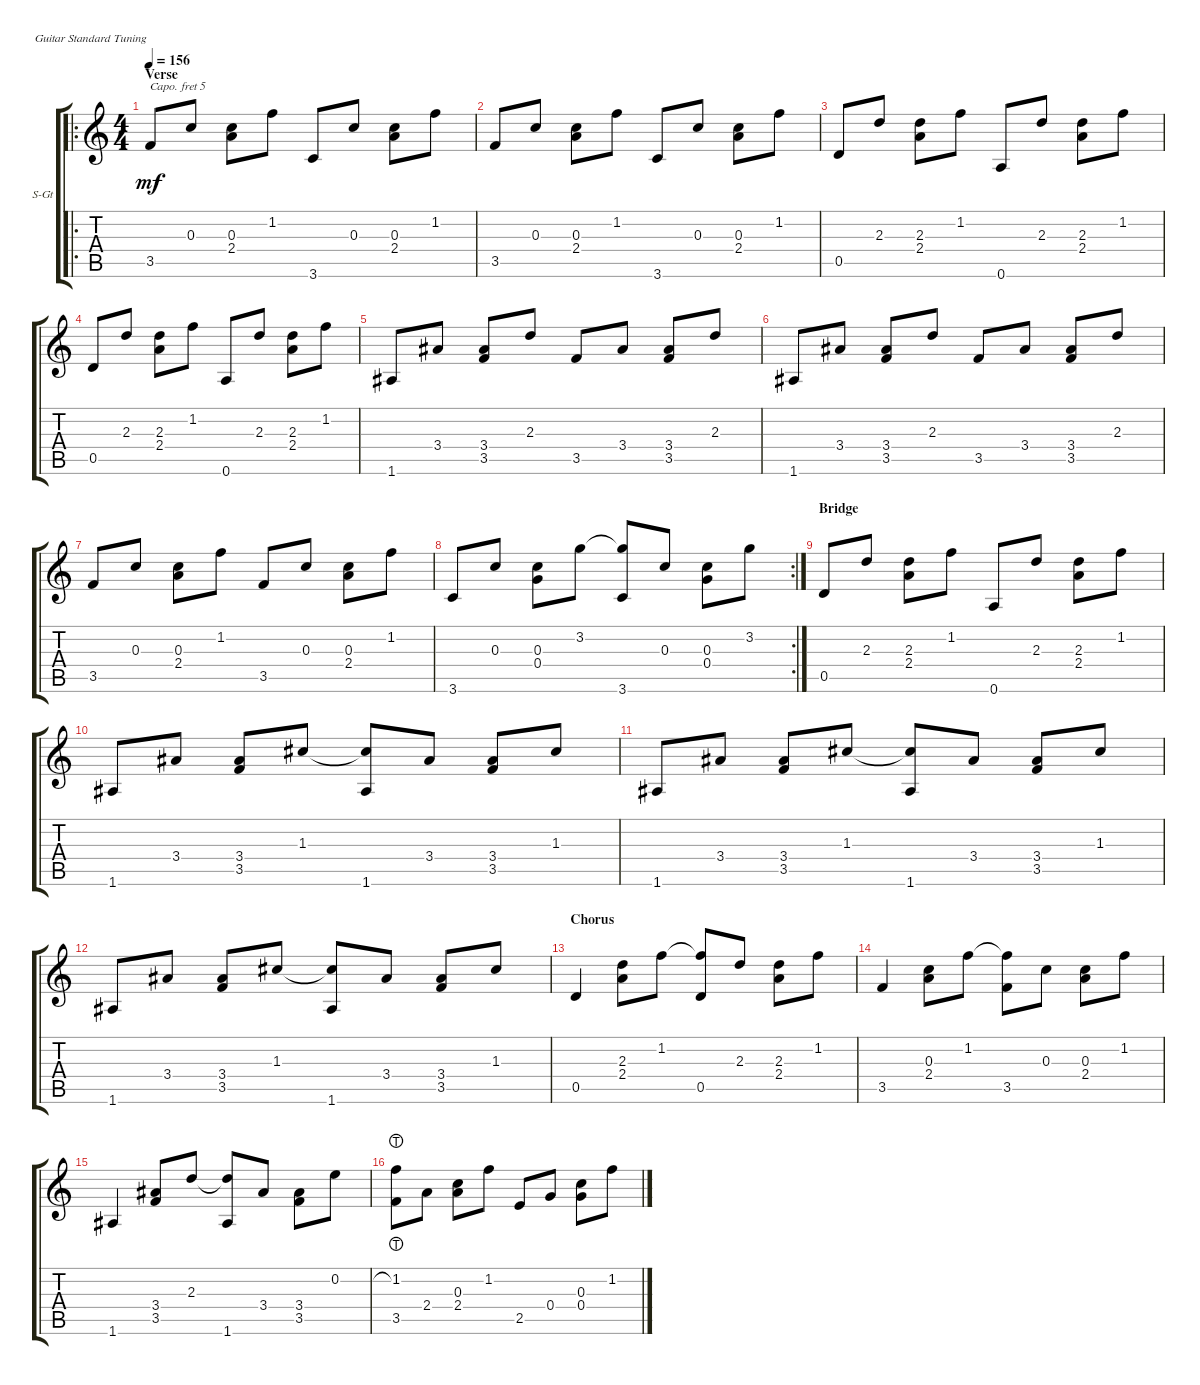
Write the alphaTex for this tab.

\defaultSystemsLayout 4
\bracketExtendMode groupsimilarinstruments
\firstSystemTrackNameOrientation horizontal
\otherSystemsTrackNameOrientation horizontal
\track ("Steel Guitar" "S-Gt") {instrument acousticguitarsteel}
\staff {score tabs}
\capo 5
\tuning (E4 B3 G3 D3 A2 E2)
\ro
\ts (4 4)
\section ("" "Verse")
\tempo 156
\clef g2
\ks c
3.5.8{dy mf} 0.3.8 (0.3 2.4).8 1.2.8 3.6.8 0.3.8 (0.3 2.4).8 1.2.8 |
3.5.8 0.3.8 (0.3 2.4).8 1.2.8 3.6.8 0.3.8 (0.3 2.4).8 1.2.8 |
0.5.8 2.3.8 (2.3 2.4).8 1.2.8 0.6.8 2.3.8 (2.3 2.4).8 1.2.8 |
0.5.8 2.3.8 (2.3 2.4).8 1.2.8 0.6.8 2.3.8 (2.3 2.4).8 1.2.8 |
1.6.8 3.4.8 (3.4 3.5).8 2.3.8 3.5.8 3.4.8 (3.4 3.5).8 2.3.8 |
1.6.8 3.4.8 (3.4 3.5).8 2.3.8 3.5.8 3.4.8 (3.4 3.5).8 2.3.8 |
3.5.8 0.3.8 (0.3 2.4).8 1.2.8 3.5.8 0.3.8 (0.3 2.4).8 1.2.8 |
\rc 2
3.6.8 0.3.8 (0.4 0.3).8 3.2.8 (3.2{t} 3.6).8 0.3.8 (0.3 0.4).8 3.2.8 |
\section ("" "Bridge")
0.5.8 2.3.8 (2.3 2.4).8 1.2.8 0.6.8 2.3.8 (2.3 2.4).8 1.2.8 |
1.6.8 3.4.8 (3.4 3.5).8 1.3.8 (1.3{t} 1.6).8 3.4.8 (3.4 3.5).8 1.3.8 |
1.6.8 3.4.8 (3.4 3.5).8 1.3.8 (1.3{t} 1.6).8 3.4.8 (3.4 3.5).8 1.3.8 |
1.6.8 3.4.8 (3.4 3.5).8 1.3.8 (1.3{t} 1.6).8 3.4.8 (3.4 3.5).8 1.3.8 |
\section ("" "Chorus")
0.5.4 (2.3 2.4).8 1.2.8 (1.2{t} 0.5).8 2.3.8 (2.3 2.4).8 1.2.8 |
3.5.4 (2.4 0.3).8 1.2.8 (3.5 1.2{t}).8 0.3.8 (0.3 2.4).8 1.2.8 |
1.6.4 (3.4 3.5).8 2.3.8 (2.3{t} 1.6).8 3.4.8 (3.4 3.5).8 0.2.8 |
(3.5 1.2{lht}).8 2.4.8 (0.3 2.4).8 1.2.8 2.5.8 0.4.8 (0.3 0.4).8 1.2.8
